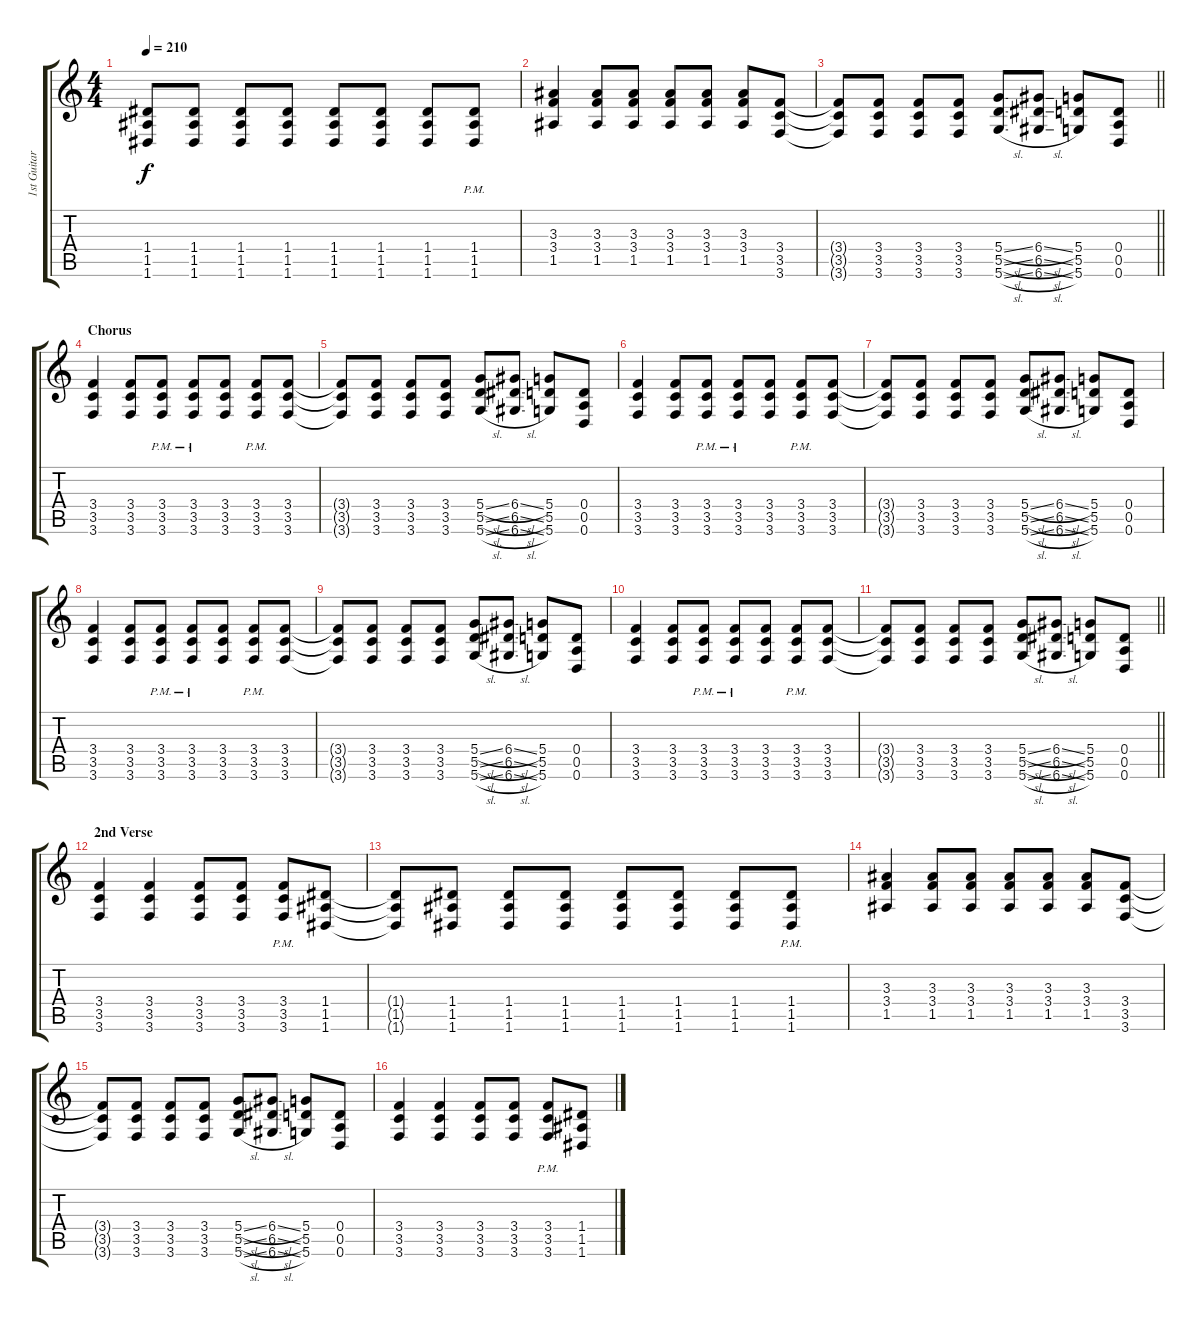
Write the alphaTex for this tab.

\track ("1st Guitar" "1st Guitar") {instrument distortionguitar}
\staff {score tabs}
\tuning (E4 B3 G3 D3 A2 D2) {hide}
\ts (4 4)
\tempo 210
\clef g2
\ks c
(1.4{t} 1.5{t} 1.6{t}).8{dy f} (1.4 1.5 1.6).8 (1.4 1.5 1.6).8 (1.4 1.5 1.6).8 (1.4 1.5 1.6).8 (1.4 1.5 1.6).8 (1.4 1.5 1.6).8 (1.4{pm} 1.5{pm} 1.6{pm}).8 |
(3.3 3.4 1.5).4 (3.3 3.4 1.5).8 (3.3 3.4 1.5).8 (3.3 3.4 1.5).8 (3.3 3.4 1.5).8 (3.3 3.4 1.5).8 (3.4 3.5 3.6).8 |
\barLineRight lightlight
(3.4{t} 3.5{t} 3.6{t}).8 (3.4 3.5 3.6).8 (3.4 3.5 3.6).8 (3.4 3.5 3.6).8 (5.4{sl} 5.5{sl} 5.6{sl}).8 (6.4{sl} 6.5{sl} 6.6{sl}).8 (5.4 5.5 5.6).8 (0.4 0.5 0.6).8 |
\section ("" "Chorus")
(3.4 3.5 3.6).4 (3.4 3.5 3.6).8 (3.4{pm} 3.5{pm} 3.6{pm}).8 (3.4{pm} 3.5{pm} 3.6{pm}).8 (3.4 3.5 3.6).8 (3.4{pm} 3.5{pm} 3.6{pm}).8 (3.4 3.5 3.6).8 |
(3.4{t} 3.5{t} 3.6{t}).8 (3.4 3.5 3.6).8 (3.4 3.5 3.6).8 (3.4 3.5 3.6).8 (5.4{sl} 5.5{sl} 5.6{sl}).8 (6.4{sl} 6.5{sl} 6.6{sl}).8 (5.4 5.5 5.6).8 (0.4 0.5 0.6).8 |
(3.4 3.5 3.6).4 (3.4 3.5 3.6).8 (3.4{pm} 3.5{pm} 3.6{pm}).8 (3.4{pm} 3.5{pm} 3.6{pm}).8 (3.4 3.5 3.6).8 (3.4{pm} 3.5{pm} 3.6{pm}).8 (3.4 3.5 3.6).8 |
(3.4{t} 3.5{t} 3.6{t}).8 (3.4 3.5 3.6).8 (3.4 3.5 3.6).8 (3.4 3.5 3.6).8 (5.4{sl} 5.5{sl} 5.6{sl}).8 (6.4{sl} 6.5{sl} 6.6{sl}).8 (5.4 5.5 5.6).8 (0.4 0.5 0.6).8 |
(3.4 3.5 3.6).4 (3.4 3.5 3.6).8 (3.4{pm} 3.5{pm} 3.6{pm}).8 (3.4{pm} 3.5{pm} 3.6{pm}).8 (3.4 3.5 3.6).8 (3.4{pm} 3.5{pm} 3.6{pm}).8 (3.4 3.5 3.6).8 |
(3.4{t} 3.5{t} 3.6{t}).8 (3.4 3.5 3.6).8 (3.4 3.5 3.6).8 (3.4 3.5 3.6).8 (5.4{sl} 5.5{sl} 5.6{sl}).8 (6.4{sl} 6.5{sl} 6.6{sl}).8 (5.4 5.5 5.6).8 (0.4 0.5 0.6).8 |
(3.4 3.5 3.6).4 (3.4 3.5 3.6).8 (3.4{pm} 3.5{pm} 3.6{pm}).8 (3.4{pm} 3.5{pm} 3.6{pm}).8 (3.4 3.5 3.6).8 (3.4{pm} 3.5{pm} 3.6{pm}).8 (3.4 3.5 3.6).8 |
\barLineRight lightlight
(3.4{t} 3.5{t} 3.6{t}).8 (3.4 3.5 3.6).8 (3.4 3.5 3.6).8 (3.4 3.5 3.6).8 (5.4{sl} 5.5{sl} 5.6{sl}).8 (6.4{sl} 6.5{sl} 6.6{sl}).8 (5.4 5.5 5.6).8 (0.4 0.5 0.6).8 |
\section ("" "2nd Verse")
(3.4 3.5 3.6).4 (3.4 3.5 3.6).4 (3.4 3.5 3.6).8 (3.4 3.5 3.6).8 (3.4{pm} 3.5{pm} 3.6{pm}).8 (1.4 1.5 1.6).8 |
(1.4{t} 1.5{t} 1.6{t}).8 (1.4 1.5 1.6).8 (1.4 1.5 1.6).8 (1.4 1.5 1.6).8 (1.4 1.5 1.6).8 (1.4 1.5 1.6).8 (1.4 1.5 1.6).8 (1.4{pm} 1.5{pm} 1.6{pm}).8 |
(3.3 3.4 1.5).4 (3.3 3.4 1.5).8 (3.3 3.4 1.5).8 (3.3 3.4 1.5).8 (3.3 3.4 1.5).8 (3.3 3.4 1.5).8 (3.4 3.5 3.6).8 |
(3.4{t} 3.5{t} 3.6{t}).8 (3.4 3.5 3.6).8 (3.4 3.5 3.6).8 (3.4 3.5 3.6).8 (5.4{sl} 5.5{sl} 5.6{sl}).8 (6.4{sl} 6.5{sl} 6.6{sl}).8 (5.4 5.5 5.6).8 (0.4 0.5 0.6).8 |
(3.4 3.5 3.6).4 (3.4 3.5 3.6).4 (3.4 3.5 3.6).8 (3.4 3.5 3.6).8 (3.4{pm} 3.5{pm} 3.6{pm}).8 (1.4 1.5 1.6).8
